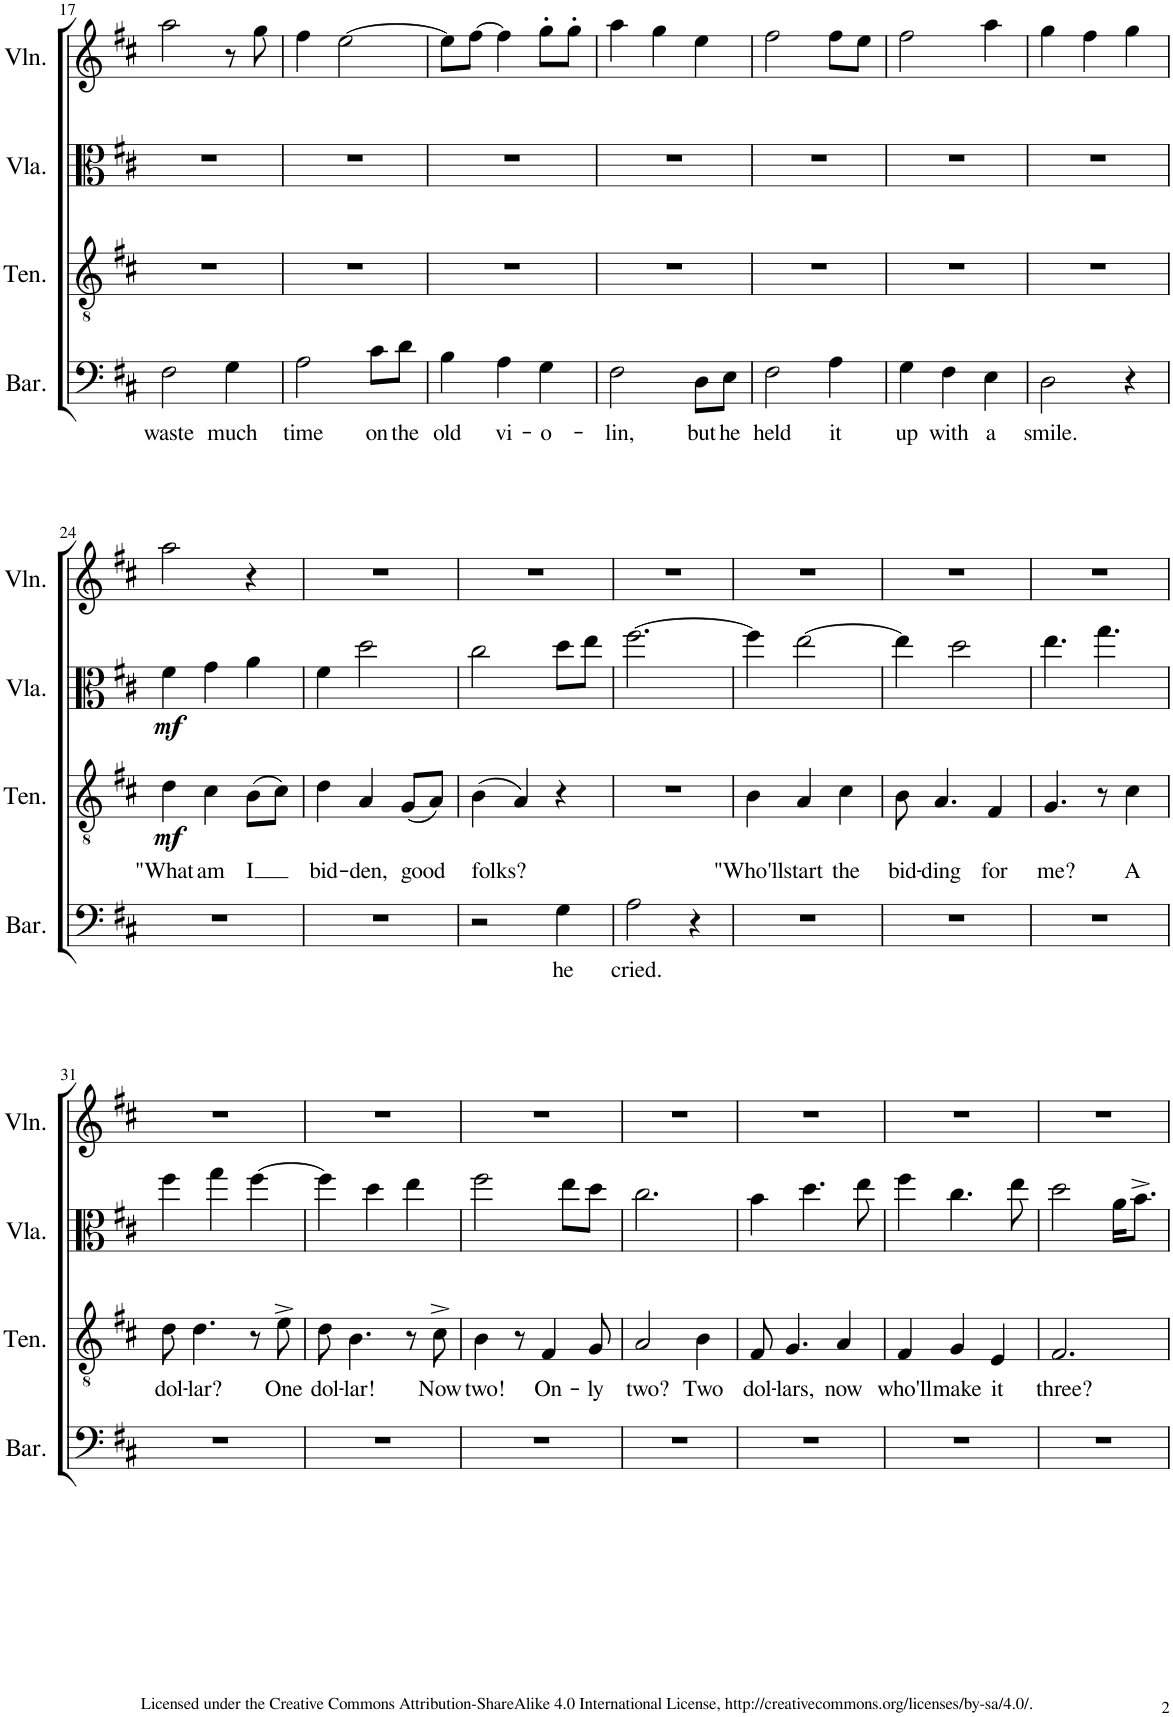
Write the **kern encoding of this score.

**kern	**text	**kern	**text	**dynam	**kern	**dynam	**kern
*part4	*part4	*part3	*part3	*part3	*part2	*part2	*part1
*staff4	*staff4	*staff3	*staff3	*staff3	*staff2	*staff2	*staff1
*I"Baritone	*	*I"Tenor	*	*	*I"Viola	*	*I"Violin
*I'Bar.	*	*I'Ten.	*	*	*I'Vla.	*	*I'Vln.
!!LO:PB:g=z
*clefF4	*	*clefGv2	*	*	*clefC3	*	*clefG2
*k[f#c#]	*	*k[f#c#]	*	*	*k[f#c#]	*	*k[f#c#]
*M3/4	*	*M3/4	*	*	*M3/4	*	*M3/4
=17	=17	=17	=17	=17	=17	=17	=17
!	!LO:LY:b	!	!	!	!	!	!
2F#\	waste	2.r	.	.	2.r	.	2aa\
!	!LO:LY:b	!	!	!	!	!	!
4G\	much	.	.	.	.	.	8r
.	.	.	.	.	.	.	8gg\
=18	=18	=18	=18	=18	=18	=18	=18
!	!LO:LY:b	!	!	!	!	!	!
2A\	time	2.r	.	.	2.r	.	4ff#\
.	.	.	.	.	.	.	[2ee\
!	!LO:LY:b	!	!	!	!	!	!
8c#\L	on	.	.	.	.	.	.
!	!LO:LY:b	!	!	!	!	!	!
8d\J	the	.	.	.	.	.	.
=19	=19	=19	=19	=19	=19	=19	=19
!	!LO:LY:b	!	!	!	!	!	!
4B\	old	2.r	.	.	2.r	.	8ee\L]
.	.	.	.	.	.	.	[8ff#\J
!	!LO:LY:b	!	!	!	!	!	!
4A\	vi-	.	.	.	.	.	4ff#\]
!	!LO:LY:b	!	!	!	!	!	!
4G\	-o-	.	.	.	.	.	8gg'\L
.	.	.	.	.	.	.	8gg'\J
=20	=20	=20	=20	=20	=20	=20	=20
!	!LO:LY:b	!	!	!	!	!	!
2F#\	-lin,	2.r	.	.	2.r	.	4aa\
.	.	.	.	.	.	.	4gg\
!	!LO:LY:b	!	!	!	!	!	!
8D\L	but	.	.	.	.	.	4ee\
!	!LO:LY:b	!	!	!	!	!	!
8E\J	he	.	.	.	.	.	.
=21	=21	=21	=21	=21	=21	=21	=21
!	!LO:LY:b	!	!	!	!	!	!
2F#\	held	2.r	.	.	2.r	.	2ff#\
!	!LO:LY:b	!	!	!	!	!	!
4A\	it	.	.	.	.	.	8ff#\L
.	.	.	.	.	.	.	8ee\J
=22	=22	=22	=22	=22	=22	=22	=22
!	!LO:LY:b	!	!	!	!	!	!
4G\	up	2.r	.	.	2.r	.	2ff#\
!	!LO:LY:b	!	!	!	!	!	!
4F#\	with	.	.	.	.	.	.
!	!LO:LY:b	!	!	!	!	!	!
4E\	a	.	.	.	.	.	4aa\
=23	=23	=23	=23	=23	=23	=23	=23
!	!LO:LY:b	!	!	!	!	!	!
2D\	smile.	2.r	.	.	2.r	.	4gg\
.	.	.	.	.	.	.	4ff#\
4r	.	.	.	.	.	.	4gg\
!!LO:LB:g=z
=24	=24	=24	=24	=24	=24	=24	=24
!	!	!	!LO:LY:b	!LO:DY:b	!	!LO:DY:b	!
2.r	.	4d\	"What	mf	4f#\	mf	2aa\
!	!	!	!LO:LY:b	!	!	!	!
.	.	4c#\	am	.	4g\	.	.
!	!	!	!LO:LY:b	!	!	!	!
.	.	(8B\L	I	.	4a\	.	4r
.	.	8c#\J)	.	.	.	.	.
=25	=25	=25	=25	=25	=25	=25	=25
!	!	!	!LO:LY:b	!	!	!	!
2.r	.	4d\	bid-	.	4f#\	.	2.r
!	!	!	!LO:LY:b	!	!	!	!
.	.	4A/	-den,	.	2dd\	.	.
!	!	!	!LO:LY:b	!	!	!	!
.	.	(8G/L	good	.	.	.	.
.	.	8A/J)	.	.	.	.	.
=26	=26	=26	=26	=26	=26	=26	=26
!	!	!	!LO:LY:b	!	!	!	!
2r	.	(4B\	folks?	.	2cc#\	.	2.r
.	.	4A/)	.	.	.	.	.
!	!LO:LY:b	!	!	!	!	!	!
4G\	he	4r	.	.	8dd\L	.	.
.	.	.	.	.	8ee\J	.	.
=27	=27	=27	=27	=27	=27	=27	=27
!	!LO:LY:b	!	!	!	!	!	!
2A\	cried.	2.r	.	.	[2.ff#\	.	2.r
4r	.	.	.	.	.	.	.
=28	=28	=28	=28	=28	=28	=28	=28
!	!	!	!LO:LY:b	!	!	!	!
2.r	.	4B\	"Who'll	.	4ff#\]	.	2.r
!	!	!	!LO:LY:b	!	!	!	!
.	.	4A/	start	.	[2ee\	.	.
!	!	!	!LO:LY:b	!	!	!	!
.	.	4c#\	the	.	.	.	.
=29	=29	=29	=29	=29	=29	=29	=29
!	!	!	!LO:LY:b	!	!	!	!
2.r	.	8B\	bid-	.	4ee\]	.	2.r
!	!	!	!LO:LY:b	!	!	!	!
.	.	4.A/	-ding	.	.	.	.
.	.	.	.	.	2dd\	.	.
!	!	!	!LO:LY:b	!	!	!	!
.	.	4F#/	for	.	.	.	.
=30	=30	=30	=30	=30	=30	=30	=30
!	!	!	!LO:LY:b	!	!	!	!
2.r	.	4.G/	me?	.	4.ee\	.	2.r
.	.	8r	.	.	4.gg\	.	.
!	!	!	!LO:LY:b	!	!	!	!
.	.	4c#\	A	.	.	.	.
!!LO:LB:g=z
=31	=31	=31	=31	=31	=31	=31	=31
!	!	!	!LO:LY:b	!	!	!	!
2.r	.	8d\	dol-	.	4ff#\	.	2.r
!	!	!	!LO:LY:b	!	!	!	!
.	.	4.d\	-lar?	.	.	.	.
.	.	.	.	.	4gg\	.	.
.	.	8r	.	.	[4ff#\	.	.
!	!	!	!LO:LY:b	!	!	!	!
.	.	8e^\	One	.	.	.	.
=32	=32	=32	=32	=32	=32	=32	=32
!	!	!	!LO:LY:b	!	!	!	!
2.r	.	8d\	dol-	.	4ff#\]	.	2.r
!	!	!	!LO:LY:b	!	!	!	!
.	.	4.B\	-lar!	.	.	.	.
.	.	.	.	.	4dd\	.	.
.	.	8r	.	.	4ee\	.	.
!	!	!	!LO:LY:b	!	!	!	!
.	.	8c#^\	Now	.	.	.	.
=33	=33	=33	=33	=33	=33	=33	=33
!	!	!	!LO:LY:b	!	!	!	!
2.r	.	4B\	two!	.	2ff#\	.	2.r
.	.	8r	.	.	.	.	.
!	!	!	!LO:LY:b	!	!	!	!
.	.	4F#/	On-	.	.	.	.
.	.	.	.	.	8ee\L	.	.
!	!	!	!LO:LY:b	!	!	!	!
.	.	8G/	-ly	.	8dd\J	.	.
=34	=34	=34	=34	=34	=34	=34	=34
!	!	!	!LO:LY:b	!	!	!	!
2.r	.	2A/	two?	.	2.cc#\	.	2.r
!	!	!	!LO:LY:b	!	!	!	!
.	.	4B\	Two	.	.	.	.
=35	=35	=35	=35	=35	=35	=35	=35
!	!	!	!LO:LY:b	!	!	!	!
2.r	.	8F#/	dol-	.	4b\	.	2.r
!	!	!	!LO:LY:b	!	!	!	!
.	.	4.G/	-lars,	.	.	.	.
.	.	.	.	.	4.dd\	.	.
!	!	!	!LO:LY:b	!	!	!	!
.	.	4A/	now	.	.	.	.
.	.	.	.	.	8ee\	.	.
=36	=36	=36	=36	=36	=36	=36	=36
!	!	!	!LO:LY:b	!	!	!	!
2.r	.	4F#/	who'll	.	4ff#\	.	2.r
!	!	!	!LO:LY:b	!	!	!	!
.	.	4G/	make	.	4.cc#\	.	.
!	!	!	!LO:LY:b	!	!	!	!
.	.	4E/	it	.	.	.	.
.	.	.	.	.	8ee\	.	.
=37	=37	=37	=37	=37	=37	=37	=37
!	!	!	!LO:LY:b	!	!	!	!
2.r	.	2.F#/	three?	.	2dd\	.	2.r
.	.	.	.	.	16a\KL	.	.
.	.	.	.	.	8.b^\J	.	.
=	=	=	=	=	=	=	=
*-	*-	*-	*-	*-	*-	*-	*-
